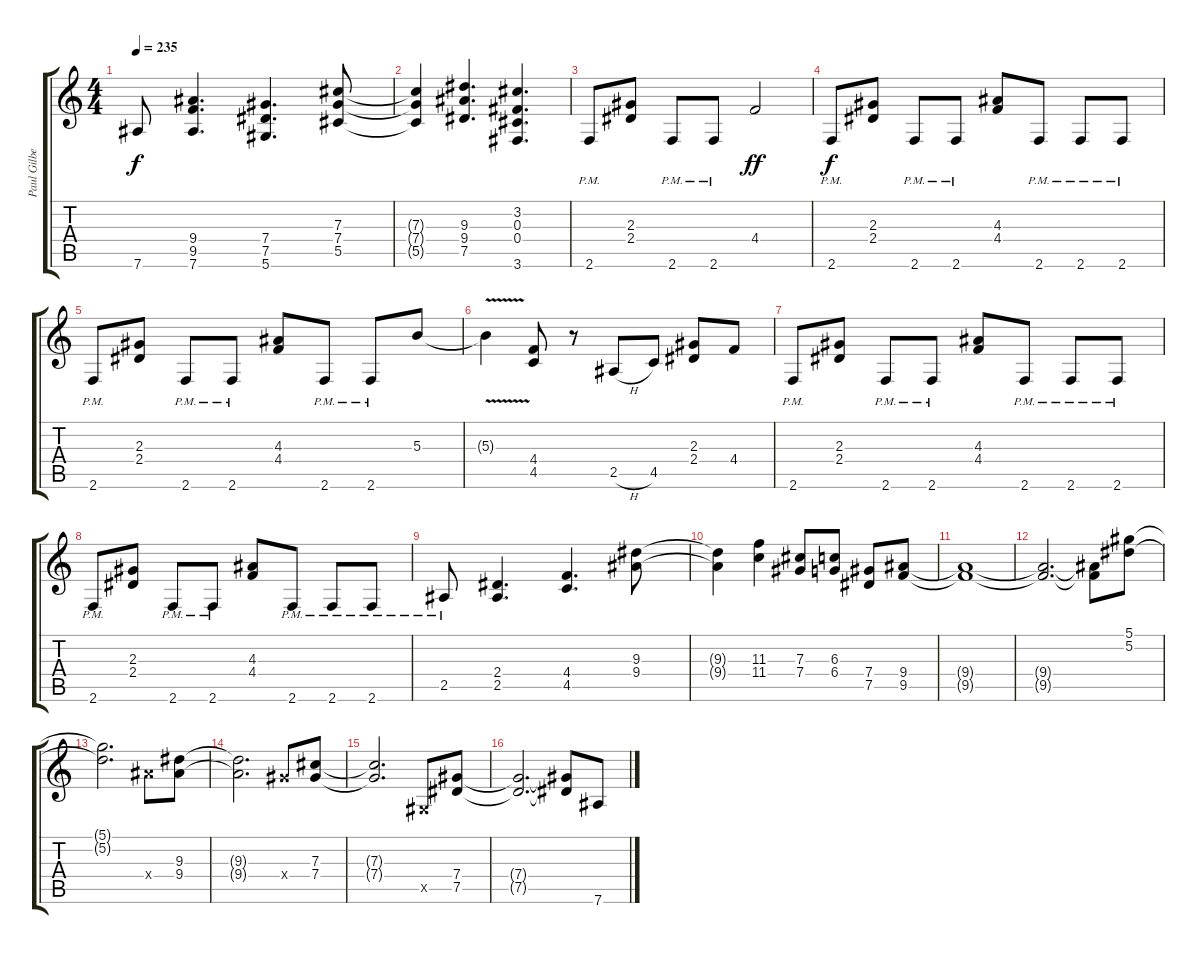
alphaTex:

\track ("Paul Gilbert" "Paul Gilbe") {instrument distortionguitar}
\staff {score tabs}
\tuning (Eb4 Bb3 Gb3 Db3 Ab2 Eb2) {hide}
\ts (4 4)
\tempo 235
\clef g2
\ks c
7.6.8{dy f} (9.4 9.5 7.6).4{d} (7.4 7.5 5.6).4{d} (7.3 7.4 5.5).8 |
(7.3{t} 7.4{t} 5.5{t}).4 (9.3 9.4 7.5).4{d} (3.2 0.3 0.4 3.6).4{d} |
2.6{pm}.8 (2.3 2.4).8 2.6{pm}.8 2.6{pm}.8 4.4.2{dy ff} |
2.6{pm}.8{dy f} (2.3 2.4).8 2.6{pm}.8 2.6{pm}.8 (4.3 4.4).8 2.6{pm}.8 2.6{pm}.8 2.6{pm}.8 |
2.6{pm}.8 (2.3 2.4).8 2.6{pm}.8 2.6{pm}.8 (4.3 4.4).8 2.6{pm}.8 2.6{pm}.8 5.3.8 |
5.3{v t}.4 (4.4 4.5).8 r.8 2.5{h}.8 4.5.8 (2.3 2.4).8 4.4.8 |
2.6{pm}.8 (2.3 2.4).8 2.6{pm}.8 2.6{pm}.8 (4.3 4.4).8 2.6{pm}.8 2.6{pm}.8 2.6{pm}.8 |
2.6{pm}.8 (2.3 2.4).8 2.6{pm}.8 2.6{pm}.8 (4.3 4.4).8 2.6{pm}.8 2.6{pm}.8 2.6{pm}.8 |
2.5{pm}.8 (2.4 2.5).4{d} (4.4 4.5).4{d} (9.3 9.4).8 |
(9.3{t} 9.4{t}).4 (11.3 11.4).4 (7.3 7.4).8 (6.3 6.4).8 (7.4 7.5).8 (9.4 9.5).8 |
(9.4{t} 9.5{t}).1 |
(9.4{t} 9.5{t}).2{d} (9.4{t} 9.5{t}).8 (5.1 5.2).8 |
(5.1{t} 5.2{t}).2{d} 9.4{x}.8 (9.3 9.4).8 |
(9.3{t} 9.4{t}).2{d} 7.4{x}.8 (7.3 7.4).8 |
(7.3{t} 7.4{t}).2{d} 0.5{x}.8 (7.4 7.5).8 |
(7.4{t} 7.5{t}).2{d} (7.4{t} 7.5{t}).8 7.6.8
